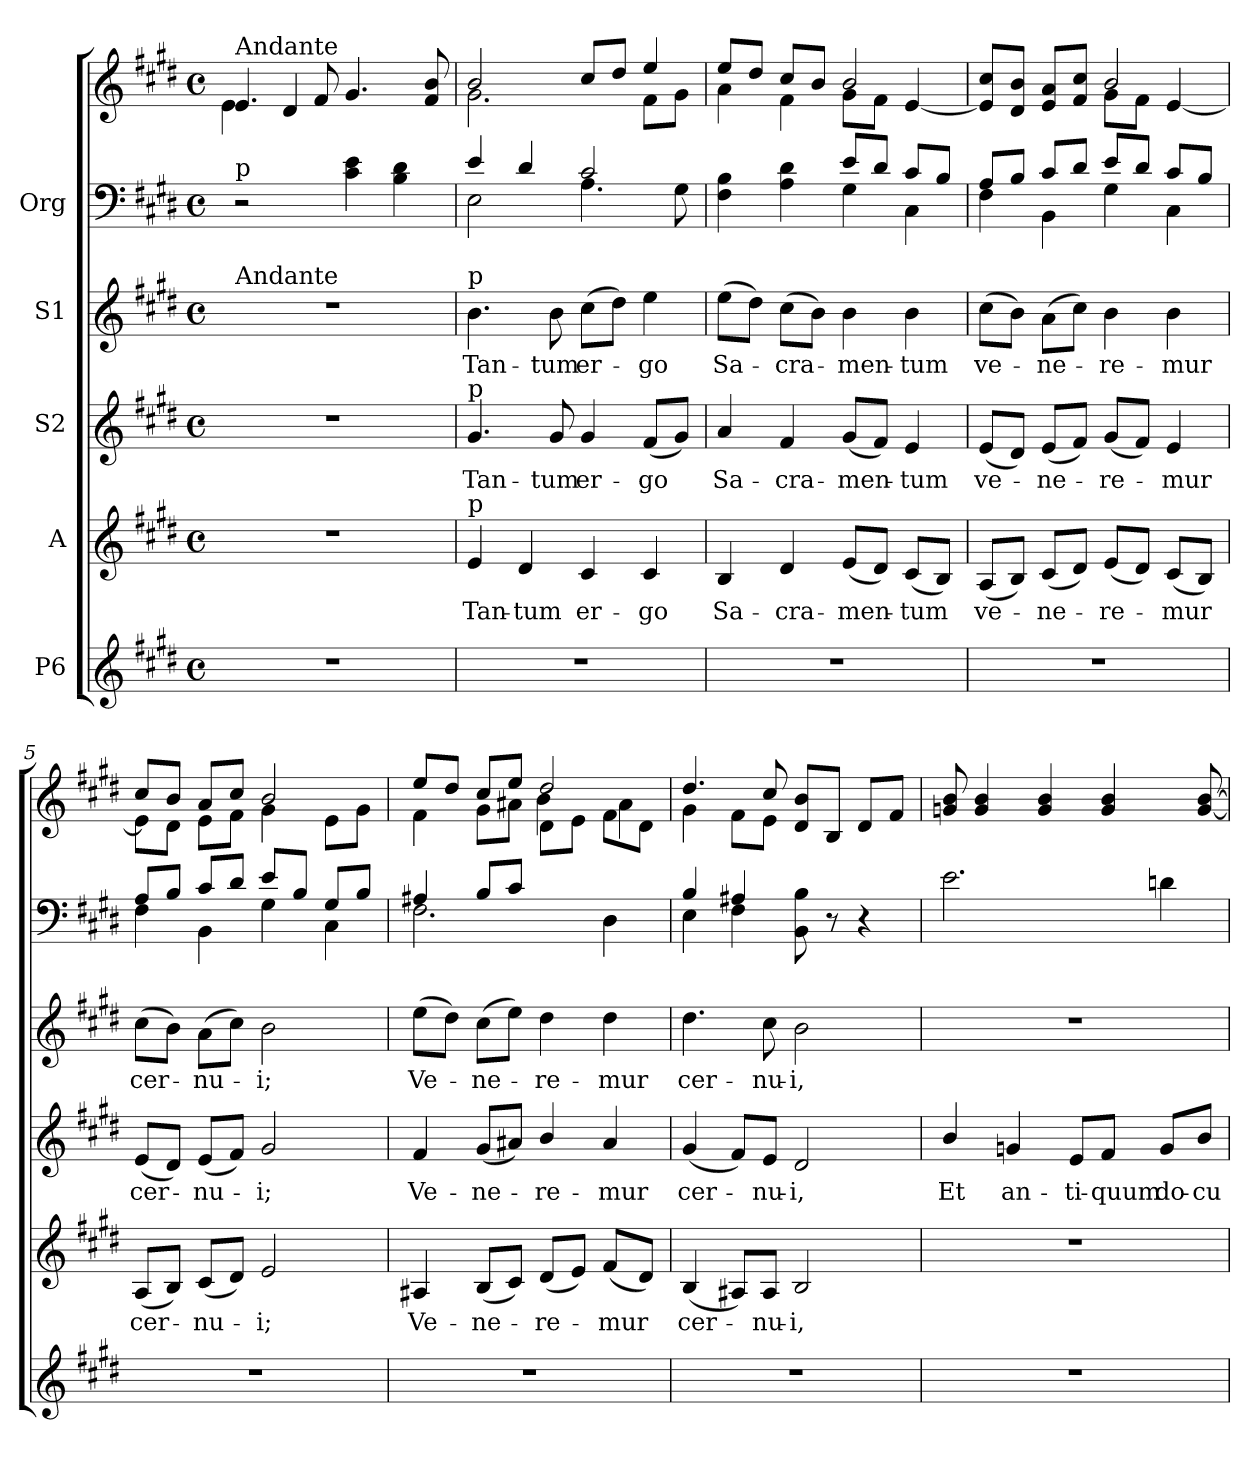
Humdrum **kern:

**kern	**kern	**text	**kern	**text	**kern	**text	**kern	**kern
*part5	*part4	*part4	*part3	*part3	*part2	*part2	*part1	*part1
*staff6	*staff5	*staff5	*staff4	*staff4	*staff3	*staff3	*staff2	*staff1
*I"P6	*I"A	*	*I"S2	*	*I"S1	*	*I"Org	*
!!LO:PB:g=z
*clefG2	*clefG2	*	*clefG2	*	*clefG2	*	*clefF4	*clefG2
*k[f#c#g#d#]	*k[f#c#g#d#]	*	*k[f#c#g#d#]	*	*k[f#c#g#d#]	*	*k[f#c#g#d#]	*k[f#c#g#d#]
*E:	*E:	*	*E:	*	*E:	*	*E:	*E:
*M4/4	*M4/4	*	*M4/4	*	*M4/4	*	*M4/4	*M4/4
*met(c)	*met(c)	*	*met(c)	*	*met(c)	*	*met(c)	*met(c)
=1	=1	=1	=1	=1	=1	=1	=1	=1
*	*	*	*	*	*	*	*	*^
!	!	!	!	!	!	!	!	!LO:TX:a:t=Andante	!
!	!	!	!	!	!	!	!LO:TX:a:t=p	!	!
!	!	!	!	!	!LO:TX:a:t=Andante	!	!	!	!
1r	1r	.	1r	.	1r	.	2r	4.ei/	4ei\
.	.	.	.	.	.	.	.	.	4d#i/
.	.	.	.	.	.	.	.	8f#i/	.
.	.	.	.	.	.	.	4c#i\ 4ei	4.g#i/	2ryy
.	.	.	.	.	.	.	4Bi\ 4d#i	.	.
.	.	.	.	.	.	.	.	8f#i/ 8bi	.
=2	=2	=2	=2	=2	=2	=2	=2	=2	=2
!	!	!LO:LY:b:color=#000000	!	!	!	!	!	!	!
!	!	!	!	!LO:LY:b:color=#000000	!	!	!	!	!
!	!	!	!	!	!LO:TX:a:t=p	!	!	!	!
!	!	!	!LO:TX:a:t=p	!	!	!	!	!	!
!	!LO:TX:a:t=p	!	!	!	!	!	!	!	!
!	!	!	!	!	!	!LO:LY:b:color=#000000	!	!	!
*	*	*	*	*	*	*	*^	*	*
1r	4ei/	Tan-	4.g#i/	Tan-	4.bi\	Tan-	4ei/	2Ei\	2bi/	2.g#i\
!	!	!LO:LY:b:color=#000000	!	!	!	!	!	!	!	!
.	4d#i/	-tum	.	.	.	.	4d#i/	.	.	.
!	!	!	!	!LO:LY:b:color=#000000	!	!	!	!	!	!
!	!	!	!	!	!	!LO:LY:b:color=#000000	!	!	!	!
.	.	.	8g#i/	-tum	8bi\	-tum	.	.	.	.
!	!	!LO:LY:b:color=#000000	!	!	!	!	!	!	!	!
!	!	!	!	!LO:LY:b:color=#000000	!	!	!	!	!	!
!	!	!	!	!	!	!LO:LY:b:color=#000000	!	!	!	!
.	4c#i/	er-	4g#i/	er-	(8cc#i\L	er-	2c#i/	4.Ai\	8cc#i/L	.
.	.	.	.	.	8dd#i\J)	.	.	.	8dd#i/J	.
!	!	!LO:LY:b:color=#000000	!	!	!	!	!	!	!	!
!	!	!	!	!LO:LY:b:color=#000000	!	!	!	!	!	!
!	!	!	!	!	!	!LO:LY:b:color=#000000	!	!	!	!
.	4c#i/	-go	(8f#i/L	-go	4eei\	-go	.	.	4eei/	8f#i\L
.	.	.	8g#i/J)	.	.	.	.	8G#i\	.	8g#i\J
=3	=3	=3	=3	=3	=3	=3	=3	=3	=3	=3
!	!	!LO:LY:b:color=#000000	!	!	!	!	!	!	!	!
!	!	!	!	!LO:LY:b:color=#000000	!	!	!	!	!	!
!	!	!	!	!	!	!LO:LY:b:color=#000000	!	!	!	!
1r	4Bi/	Sa-	4ai/	Sa-	(8eei\L	Sa-	2ryy	4F#i\ 4Bi	8eei/L	4ai\
.	.	.	.	.	8dd#i\J)	.	.	.	8dd#i/J	.
!	!	!LO:LY:b:color=#000000	!	!	!	!	!	!	!	!
!	!	!	!	!LO:LY:b:color=#000000	!	!	!	!	!	!
!	!	!	!	!	!	!LO:LY:b:color=#000000	!	!	!	!
.	4d#i/	-cra-	4f#i/	-cra-	(8cc#i\L	-cra-	.	4Ai\ 4d#i	8cc#i/L	4f#i\
.	.	.	.	.	8bi\J)	.	.	.	8bi/J	.
!	!	!LO:LY:b:color=#000000	!	!	!	!	!	!	!	!
!	!	!	!	!LO:LY:b:color=#000000	!	!	!	!	!	!
!	!	!	!	!	!	!LO:LY:b:color=#000000	!	!	!	!
.	(8ei/L	-men-	(8g#i/L	-men-	4bi\	-men-	8ei/L	4G#i\	2bi/	8g#i\L
.	8d#i/J)	.	8f#i/J)	.	.	.	8d#i/J	.	.	8f#i\J
!	!	!LO:LY:b:color=#000000	!	!	!	!	!	!	!	!
!	!	!	!	!LO:LY:b:color=#000000	!	!	!	!	!	!
!	!	!	!	!	!	!LO:LY:b:color=#000000	!	!	!	!
.	(8c#i/L	-tum	4ei/	-tum	4bi\	-tum	8c#i/L	4C#i\	.	[4ei/
.	8Bi/J)	.	.	.	.	.	8Bi/J	.	.	.
=4	=4	=4	=4	=4	=4	=4	=4	=4	=4	=4
!	!	!LO:LY:b:color=#000000	!	!	!	!	!	!	!	!
!	!	!	!	!LO:LY:b:color=#000000	!	!	!	!	!	!
!	!	!	!	!	!	!LO:LY:b:color=#000000	!	!	!	!
1r	(8Ai/L	ve-	(8ei/L	ve-	(8cc#i\L	ve-	8Ai/L	4F#i\	2ryy	8ei]/ 8cc#i/L
.	8Bi/J)	.	8d#i/J)	.	8bi\J)	.	8Bi/J	.	.	8d#i/ 8bi/J
!	!	!LO:LY:b:color=#000000	!	!	!	!	!	!	!	!
!	!	!	!	!LO:LY:b:color=#000000	!	!	!	!	!	!
!	!	!	!	!	!	!LO:LY:b:color=#000000	!	!	!	!
.	(8c#i/L	-ne-	(8ei/L	-ne-	(8ai\L	-ne-	8c#i/L	4BBi\	.	8ei/ 8ai/L
.	8d#i/J)	.	8f#i/J)	.	8cc#i\J)	.	8d#i/J	.	.	8f#i/ 8cc#i/J
!	!	!LO:LY:b:color=#000000	!	!	!	!	!	!	!	!
!	!	!	!	!LO:LY:b:color=#000000	!	!	!	!	!	!
!	!	!	!	!	!	!LO:LY:b:color=#000000	!	!	!	!
.	(8ei/L	-re-	(8g#i/L	-re-	4bi\	-re-	8ei/L	4G#i\	2bi/	8g#i\L
.	8d#i/J)	.	8f#i/J)	.	.	.	8d#i/J	.	.	8f#i\J
!	!	!LO:LY:b:color=#000000	!	!	!	!	!	!	!	!
!	!	!	!	!LO:LY:b:color=#000000	!	!	!	!	!	!
!	!	!	!	!	!	!LO:LY:b:color=#000000	!	!	!	!
.	(8c#i/L	-mur	4ei/	-mur	4bi\	-mur	8c#i/L	4C#i\	.	[4ei/
.	8Bi/J)	.	.	.	.	.	8Bi/J	.	.	.
!!LO:LB:g=z	!!
=5	=5	=5	=5	=5	=5	=5	=5	=5	=5	=5
!	!	!LO:LY:b:color=#000000	!	!	!	!	!	!	!	!
!	!	!	!	!LO:LY:b:color=#000000	!	!	!	!	!	!
!	!	!	!	!	!	!LO:LY:b:color=#000000	!	!	!	!
1r	(8Ai/L	cer-	(8ei/L	cer-	(8cc#i\L	cer-	8Ai/L	4F#i\	8cc#i/L	8ei\L]
.	8Bi/J)	.	8d#i/J)	.	8bi\J)	.	8Bi/J	.	8bi/J	8d#i\J
!	!	!LO:LY:b:color=#000000	!	!	!	!	!	!	!	!
!	!	!	!	!LO:LY:b:color=#000000	!	!	!	!	!	!
!	!	!	!	!	!	!LO:LY:b:color=#000000	!	!	!	!
.	(8c#i/L	-nu-	(8ei/L	-nu-	(8ai\L	-nu-	8c#i/L	4BBi\	8ai/L	8ei\L
.	8d#i/J)	.	8f#i/J)	.	8cc#i\J)	.	8d#i/J	.	8cc#i/J	8f#i\J
!	!	!LO:LY:b:color=#000000	!	!	!	!	!	!	!	!
!	!	!	!	!LO:LY:b:color=#000000	!	!	!	!	!	!
!	!	!	!	!	!	!LO:LY:b:color=#000000	!	!	!	!
.	2ei/	-i;	2g#i/	-i;	2bi\	-i;	8ei/L	4G#i\	2bi/	4g#i\
.	.	.	.	.	.	.	8Bi/J	.	.	.
.	.	.	.	.	.	.	8G#i/L	4C#i\	.	8ei\L
.	.	.	.	.	.	.	8Bi/J	.	.	8g#i\J
*	*	*	*	*	*	*	*	*	*v	*v
=6	=6	=6	=6	=6	=6	=6	=6	=6	=6
*	*	*	*	*	*	*	*	*	*^
!	!	!LO:LY:b:color=#000000	!	!	!	!	!	!	!	!
*	*	*	*	*	*	*	*	*	*v	*v
*	*	*	*	*	*	*	*	*	*^
!	!	!	!	!LO:LY:b:color=#000000	!	!	!	!	!	!
*	*	*	*	*	*	*	*	*	*v	*v
*	*	*	*	*	*	*	*	*	*^
!	!	!	!	!	!	!LO:LY:b:color=#000000	!	!	!	!
*	*	*	*	*	*	*	*	*	*	*^
1r	4A#Xi/	Ve-	4f#i/	Ve-	(8eei\L	Ve-	4A#Xi/	2.F#i\	8eei/L	4f#i\	2ryy
.	.	.	.	.	8dd#i\J)	.	.	.	8dd#i/J	.	.
!	!	!LO:LY:b:color=#000000	!	!	!	!	!	!	!	!	!
!	!	!	!	!LO:LY:b:color=#000000	!	!	!	!	!	!	!
!	!	!	!	!	!	!LO:LY:b:color=#000000	!	!	!	!	!
.	(8Bi/L	-ne-	(8g#i/L	-ne-	(8cc#i\L	-ne-	8Bi/L	.	8cc#i/L	8g#i\L	.
.	8c#i/J)	.	8a#Xi/J)	.	8eei\J)	.	8c#i/J	.	8eei/J	8a#Xi\J	.
!	!	!LO:LY:b:color=#000000	!	!	!	!	!	!	!	!	!
!	!	!	!	!LO:LY:b:color=#000000	!	!	!	!	!	!	!
!	!	!	!	!	!	!LO:LY:b:color=#000000	!	!	!	!	!
.	(8d#i/L	-re-	4bi/	-re-	4dd#i\	-re-	2ryy	.	2dd#i/	8d#i\L	4bi\
.	8ei/J)	.	.	.	.	.	.	.	.	8ei\J	.
!	!	!LO:LY:b:color=#000000	!	!	!	!	!	!	!	!	!
!	!	!	!	!LO:LY:b:color=#000000	!	!	!	!	!	!	!
!	!	!	!	!	!	!LO:LY:b:color=#000000	!	!	!	!	!
.	(8f#i/L	-mur	4a#i/	-mur	4dd#i\	-mur	.	4D#i\	.	8f#i\L	4a#i\
.	8d#i/J)	.	.	.	.	.	.	.	.	8d#i\J	.
*	*	*	*	*	*	*	*	*	*v	*v	*v
=7	=7	=7	=7	=7	=7	=7	=7	=7	=7
*	*	*	*	*	*	*	*	*	*^
!	!	!LO:LY:b:color=#000000	!	!	!	!	!	!	!	!
*	*	*	*	*	*	*	*	*	*v	*v
*	*	*	*	*	*	*	*	*	*^
!	!	!	!	!LO:LY:b:color=#000000	!	!	!	!	!	!
*	*	*	*	*	*	*	*	*	*v	*v
*	*	*	*	*	*	*	*	*	*^
!	!	!	!	!	!	!LO:LY:b:color=#000000	!	!	!	!
1r	(4Bi/	cer-	(4g#i/	cer-	4.dd#i\	cer-	4Bi/	4Ei\	4.dd#i/	4g#i\
.	8A#Xi/L)	.	8f#i/L)	.	.	.	4A#Xi/	4F#i\	.	8f#i\L
!	!	!LO:LY:b:color=#000000	!	!	!	!	!	!	!	!
!	!	!	!	!LO:LY:b:color=#000000	!	!	!	!	!	!
!	!	!	!	!	!	!LO:LY:b:color=#000000	!	!	!	!
.	8A#i/J	-nu-	8ei/J	-nu-	8cc#i\	-nu-	.	.	8cc#i/	8ei\J
!	!	!LO:LY:b:color=#000000	!	!	!	!	!	!	!	!
!	!	!	!	!LO:LY:b:color=#000000	!	!	!	!	!	!
!	!	!	!	!	!	!LO:LY:b:color=#000000	!	!	!	!
.	2Bi/	-i,	2d#i/	-i,	2bi\	-i,	2ryy	8BBi\ 8Bi	8d#i/ 8bi/L	2ryy
.	.	.	.	.	.	.	.	8r	8Bi/J	.
.	.	.	.	.	.	.	.	4r	8d#i/L	.
.	.	.	.	.	.	.	.	.	8f#i/J	.
*	*	*	*	*	*	*	*v	*v	*	*
*	*	*	*	*	*	*	*	*v	*v
=8	=8	=8	=8	=8	=8	=8	=8	=8
!	!	!	!	!LO:LY:b:color=#000000	!	!	!	!
1r	1r	.	4bi/	Et	1r	.	2.ei\	8gni/ 8bi
.	.	.	.	.	.	.	.	4gi/ 4bi
!	!	!	!	!LO:LY:b:color=#000000	!	!	!	!
.	.	.	4gni/	an-	.	.	.	.
.	.	.	.	.	.	.	.	4gi/ 4bi
!	!	!	!	!LO:LY:b:color=#000000	!	!	!	!
.	.	.	8ei/L	-ti-	.	.	.	.
!	!	!	!	!LO:LY:b:color=#000000	!	!	!	!
.	.	.	8f#i/J	-quum	.	.	.	4gi/ 4bi
!	!	!	!	!LO:LY:b:color=#000000	!	!	!	!
.	.	.	8gi/L	do-	.	.	4dni\	.
!	!	!	!	!LO:LY:b:color=#000000	!	!	!	!
.	.	.	8bi/J	-cu-	.	.	.	[8gi/ [8bi
=	=	=	=	=	=	=	=	=
*-	*-	*-	*-	*-	*-	*-	*-	*-
